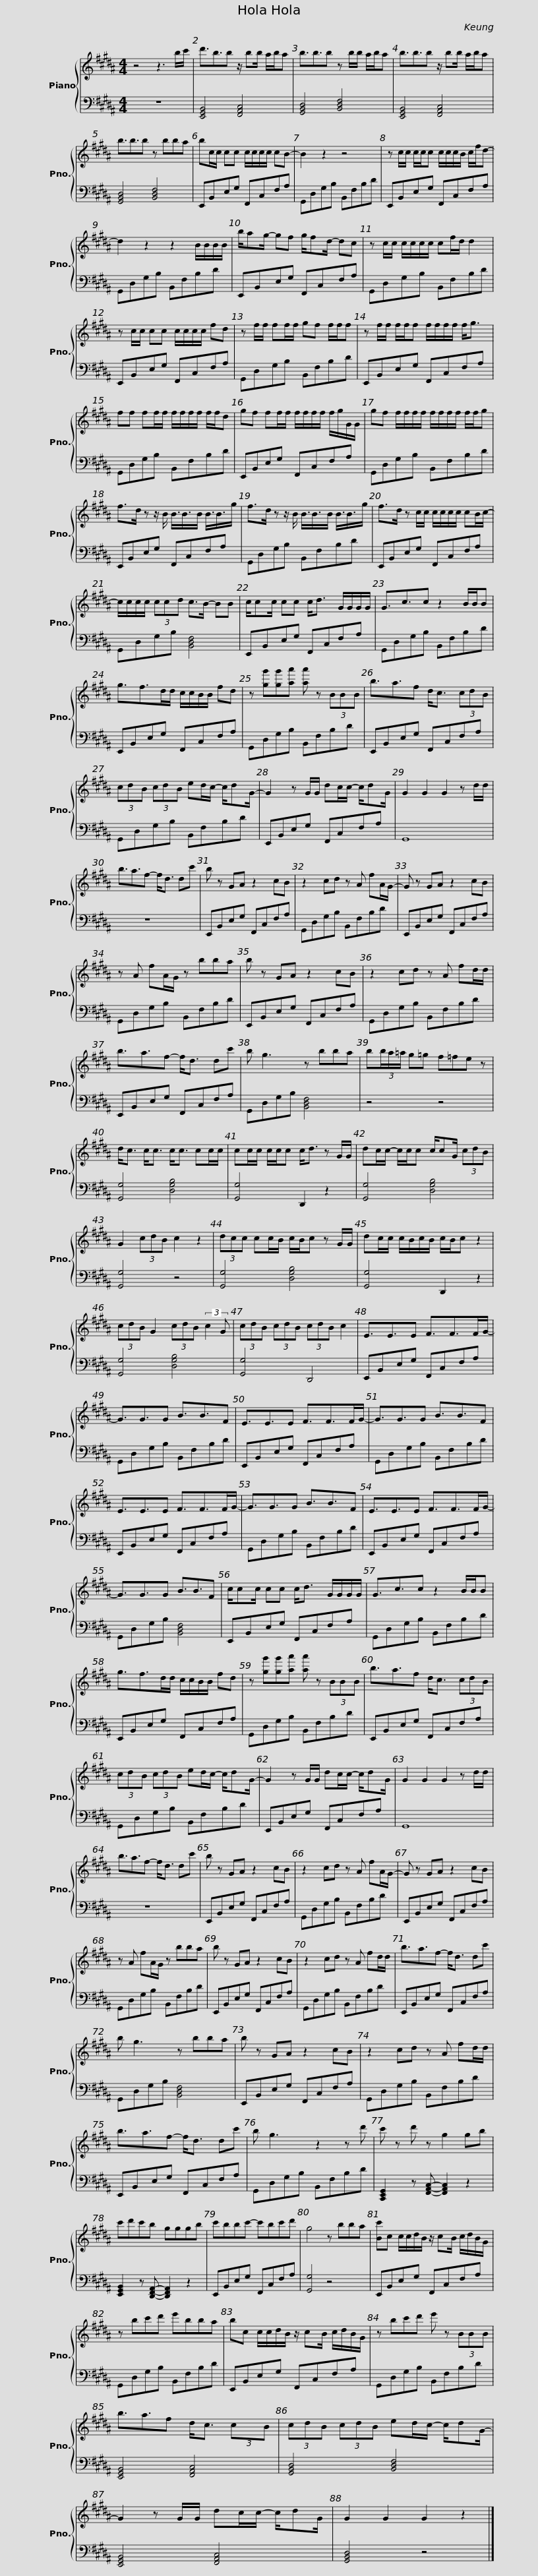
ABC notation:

X:1
%%score { 1 | 2 }
L:1/8
M:4/4
I:linebreak $
K:B
V:1 treble
V:2 bass
V:1
 z4 z3 b/c'/ | d'3/2b3/2b z/ bb/ a/b/a | b3/2b3/2b z b/b/ a/b/a | b3/2b3/2b z/ bb/ a/b/a |$ b3/2b3/2b z bba | %5
 bc/c/ cc c/c/c/c/ cB- | B2 z2 z4 | z c/c/ c/c/c c/c/c/B/ c/f/d- |$ d2 z2 z2 B/B/B/B/ | b/ag/- gf g/fd/- dc | %10
 z c/c/ c/c/c/c/ cf/d/ d2 |$ z c/c/ cc c/c/c/c/ fd | z f/f/ ff/f/ gf f/f/f | z f/f/ f/f/f f/f/f/f/ f<g |$ ff ff/f/ f/f/f/f/ f/f/d | %15
 gf ff/f/ f/f/f/f/ f/g/G/G/ | gf f/f/f/f/ f/f/f/f/ f/f/g |$ f>d z z/ B/ B3/4B3/4B/ B3/4B3/4g/ | f>d z z/ B/ B3/4B3/4B/ B3/4B3/4g/ | f>d z c/c/ c/c/c/c/ cB/c/- |$ %20
 c/c/c/c/ (3ccd c>B- BB | c/cc/ cc c<d G/G/G/G/ | G3/2c3/2c z2 B/B/B |$ g3/2f>dd/ c/c/B/B/ fd | z [gg'][gg'][aa'] [aa'] z (3BBB | %25
 b3/2a3/2f d<c (3cdB |$ (3cdB (3cdB ed/c/- c/dG/- | G2 z G/G/ dc/c/- c/dG/ | G2 G2 G2 z d/d/ | b3/2a3/2f- f<d dc' |$ %30
 b z GA z2 cB | z2 cd z A fA/G/- | G z GA z2 cB | z A fA/G/ z bba |$ b z GA z2 cB | %35
 z2 cd z A fd/d/ | b3/2a3/2f- f<d dc' | b g3 z bba |$ b(3b/a/=a/ g=g f=fe z | d<c c<c c<c cc/c/ | %40
 cc/c/ c/c/c c<d z G/G/ |$ dc/c/- c/c/c c/cG/ (3cdB | G2 (3cdB c2 z2 | (3dcc cc/B/ c/B/c z G/G/ | dc/c/ c/B/c/B/ c/B/c z2 |$ %45
 (3cdB G2 (3cdB (3:2:2c2 G | (3cdB (3cdB (3cdB c2 | E3/2E3/2E F3/2F>FG/- | G3/2G3/2G B3/2B3/2F |$ E3/2E3/2E F3/2F>FG/- | %50
 G3/2G3/2G B3/2B3/2F | E3/2E3/2E F3/2F>FG/- | G3/2G3/2G B3/2B3/2F |$ E3/2E3/2E F3/2F>FG/- | G3/2G3/2G B3/2B3/2F | %55
 c/cc/ cc c<d G/G/G/G/ | G3/2c3/2c z2 B/B/B |$ g3/2f>dd/ c/c/B/B/ fd | z [gg'][gg'][aa'] [aa'] z (3BBB | b3/2a3/2f d<c (3cdB |$ %60
 (3cdB (3cdB ed/c/- c/dG/- | G2 z G/G/ dc/c/- c/dG/ | G2 G2 G2 z d/d/ | b3/2a3/2f- f<d dc' |$ b z GA z2 cB | %65
 z2 cd z A fA/G/- | G z GA z2 cB | z A fA/G/ z bba |$ b z GA z2 cB | z2 cd z A fd/d/ | %70
 b3/2a3/2f- f<d dc' | b g3 z bba |$ b z GA z2 cB | z2 cd z A fd/d/ | b3/2a3/2f- f<d dc' | %75
 b g3 z2 z d' |$ c' z d' z g2 gb | c'd'c'b gggb | c'bbc'- c'bc'd' | g4 z bba |$ %80
 [Bc']c c/c/d/B/ z/ cB/ c/d/B/G/ | z bc'd' e'bba | bc c/c/d/B/ z/ cB/ c/d/B/G/ |$ z bc'd' e' z (3BBB | b3/2a3/2f d<c (3cxB | %85
 (3cdB (3cdB ed/c/- c/dG/- | G2 z G/G/ dc/c/- c/dG/ |$ G2 G2 G2 z2 |] %88
V:2
 z8 | [E,,G,,B,,]4 [F,,A,,C,]4 | [G,,B,,D,]4 [B,,D,F,]4 | [E,,G,,B,,]4 [F,,A,,C,]4 |$ [G,,B,,D,]4 [B,,D,F,]4 | %5
 E,,B,,E,G, F,,C,F,A, | G,,D,G,B, B,,F,B,D | E,,B,,E,G, F,,C,F,A, |$ G,,D,G,B, B,,F,B,D | E,,B,,E,G, F,,C,F,A, | %10
 G,,D,G,B, B,,F,B,D |$ E,,B,,E,G, F,,C,F,A, | G,,D,G,B, B,,F,B,D | E,,B,,E,G, F,,C,F,A, |$ G,,D,G,B, B,,F,B,D | %15
 E,,B,,E,G, F,,C,F,A, | G,,D,G,B, B,,F,B,D |$ E,,B,,E,G, F,,C,F,A, | G,,D,G,B, B,,F,B,D | E,,B,,E,G, F,,C,F,A, |$ %20
 G,,D,G,B, [B,,D,F,]4 | E,,B,,E,G, F,,C,F,A, | G,,D,G,B, B,,F,B,D |$ E,,B,,E,G, F,,C,F,A, | G,,D,G,B, B,,F,B,D | %25
 E,,B,,E,G, F,,C,F,A, |$ G,,D,G,B, B,,F,B,D | E,,B,,E,G, F,,C,F,A, | G,,8 | z8 |$ %30
 E,,B,,E,G, F,,C,F,A, | G,,D,G,B, B,,F,B,D | E,,B,,E,G, F,,C,F,A, | G,,D,G,B, B,,F,B,D |$ E,,B,,E,G, F,,C,F,A, | %35
 G,,D,G,B, B,,F,B,D | E,,B,,E,G, F,,C,F,A, | G,,D,G,B, [B,,D,F,]4 |$ z4 z4 | [G,,G,]4 [D,G,B,]4 | %40
 [G,,G,]4 D,,2 z2 |$ [G,,G,]4 [D,G,B,]4 | [G,,G,]4 z4 | [G,,G,]4 [D,G,B,]4 | [G,,G,]4 D,,2 z2 |$ %45
 [G,,G,]4 [D,G,B,]4 | [G,,G,]4 D,,4 | E,,B,,E,G, F,,C,F,A, | G,,D,G,B, B,,F,B,D |$ E,,B,,E,G, F,,C,F,A, | %50
 G,,D,G,B, B,,F,B,D | E,,B,,E,G, F,,C,F,A, | G,,D,G,B, B,,F,B,D |$ E,,B,,E,G, F,,C,F,A, | G,,D,G,B, [B,,D,F,]4 | %55
 E,,B,,E,G, F,,C,F,A, | G,,D,G,B, B,,F,B,D |$ E,,B,,E,G, F,,C,F,A, | G,,D,G,B, B,,F,B,D | E,,B,,E,G, F,,C,F,A, |$ %60
 G,,D,G,B, B,,F,B,D | E,,B,,E,G, F,,C,F,A, | G,,8 | z8 |$ E,,B,,E,G, F,,C,F,A, | %65
 G,,D,G,B, B,,F,B,D | E,,B,,E,G, F,,C,F,A, | G,,D,G,B, B,,F,B,D |$ E,,B,,E,G, F,,C,F,A, | G,,D,G,B, B,,F,B,D | %70
 E,,B,,E,G, F,,C,F,A, | G,,D,G,B, [B,,D,F,]4 |$ E,,B,,E,G, F,,C,F,A, | G,,D,G,B, B,,F,B,D | E,,B,,E,G, F,,C,F,A, | %75
 G,,D,G,B, B,,F,B,D |$ [C,,E,,G,,]2 z [F,,A,,C,]- [F,,A,,C,]2 z2 | [E,,G,,B,,]2 z [D,,F,,A,,]- [D,,F,,A,,]2 z2 | E,,B,,E,G, F,,C,F,A, | [G,,G,]4 z4 |$ %80
 E,,B,,E,G, F,,C,F,A, | G,,D,G,B, B,,F,B,D | E,,B,,E,G, F,,C,F,A, |$ G,,D,G,B, B,,F,B,D | [E,,G,,B,,]4 [F,,A,,C,]4 | %85
 [G,,B,,D,]4 [B,,D,F,]4 | [E,,G,,B,,]4 [F,,A,,C,]4 |$ [G,,B,,D,]4 z4 |] %88
